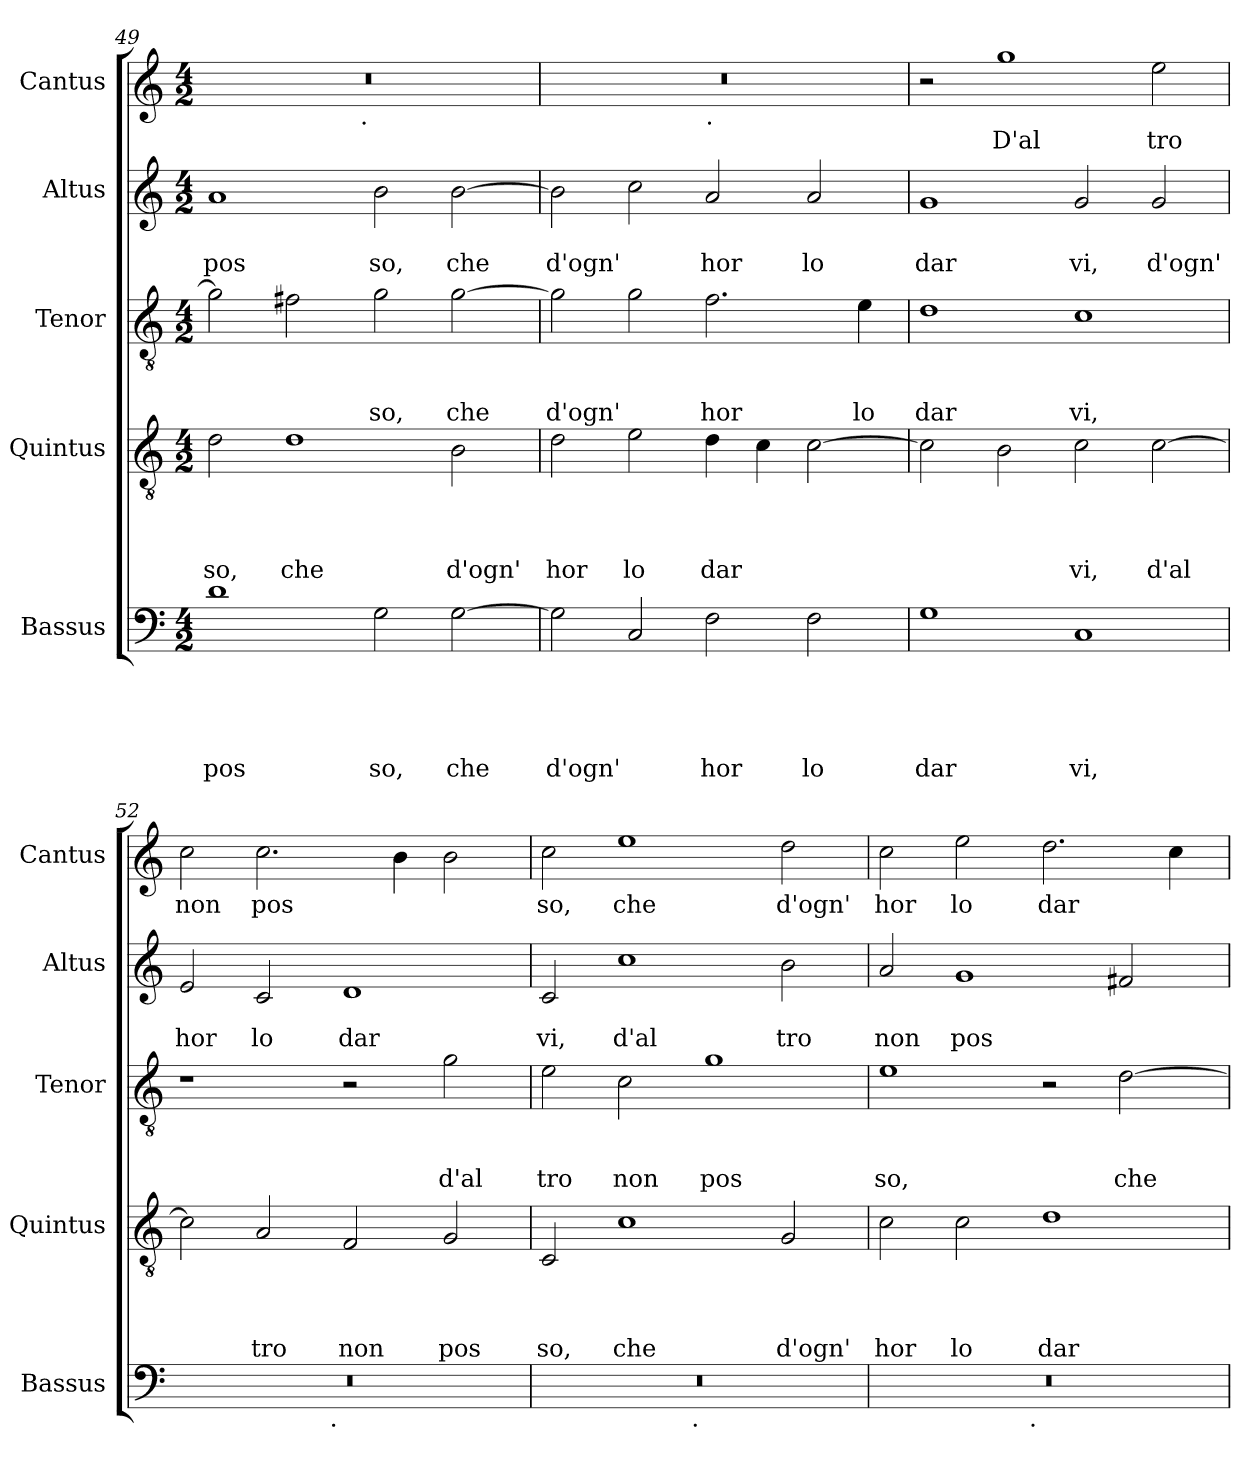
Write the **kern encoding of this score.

**kern	**text	**text	**text	**text	**text	**kern	**text	**text	**text	**text	**kern	**text	**text	**text	**kern	**text	**text	**kern	**text
*part5	*part5	*part5	*part5	*part5	*part5	*part4	*part4	*part4	*part4	*part4	*part3	*part3	*part3	*part3	*part2	*part2	*part2	*part1	*part1
*staff5	*staff5	*staff5	*staff5	*staff5	*staff5	*staff4	*staff4	*staff4	*staff4	*staff4	*staff3	*staff3	*staff3	*staff3	*staff2	*staff2	*staff2	*staff1	*staff1
*I"Bassus	*	*	*	*	*	*I"Quintus	*	*	*	*	*I"Tenor	*	*	*	*I"Altus	*	*	*I"Cantus	*
*I'Bassus	*	*	*	*	*	*I'Quintus	*	*	*	*	*I'Tenor	*	*	*	*I'Altus	*	*	*I'Cantus	*
*clefF4	*	*	*	*	*	*clefGv2	*	*	*	*	*clefGv2	*	*	*	*clefG2	*	*	*clefG2	*
*k[]	*	*	*	*	*	*k[]	*	*	*	*	*k[]	*	*	*	*k[]	*	*	*k[]	*
*C:	*	*	*	*	*	*C:	*	*	*	*	*C:	*	*	*	*C:	*	*	*C:	*
*M4/2	*	*	*	*	*	*M4/2	*	*	*	*	*M4/2	*	*	*	*M4/2	*	*	*M4/2	*
=49	=49	=49	=49	=49	=49	=49	=49	=49	=49	=49	=49	=49	=49	=49	=49	=49	=49	=49	=49
!	!	!	!	!	!LO:LY:b	!	!	!	!	!LO:LY:b	!	!	!	!	!	!	!LO:LY:b	!	!
*	*	*	*	*	*	*	*	*	*	*	*	*	*	*	*	*	*	*^	*
1d	.	.	.	.	pos	2d\	.	.	.	so,	2g\]	.	.	.	1a	.	pos	0r	2ryy	.
!	!	!	!	!	!	!	!	!	!	!LO:LY:b	!	!	!	!	!	!	!	!	!	!
.	.	.	.	.	.	1d	.	.	.	che	2f#\	.	.	.	.	.	.	.	4...ryy	.
!	!	!	!	!	!	!	!	!	!	!	!	!	!	!	!	!	!	!	!LO:TX:b:t=.	!
.	.	.	.	.	.	.	.	.	.	.	.	.	.	.	.	.	.	.	1ryy	.
!	!	!	!	!	!LO:LY:b	!	!	!	!	!	!	!	!	!LO:LY:b	!	!	!LO:LY:b	!	!	!
2G\	.	.	.	.	so,	.	.	.	.	.	2g\	.	.	so,	2b\	.	so,	.	.	.
!	!	!	!	!	!LO:LY:b	!	!	!	!	!LO:LY:b	!	!	!	!LO:LY:b	!	!	!LO:LY:b	!	!	!
[>2G\	.	.	.	.	che	2B\	.	.	.	d'ogn'	[>2g\	.	.	che	[>2b\	.	che	.	.	.
.	.	.	.	.	.	.	.	.	.	.	.	.	.	.	.	.	.	.	32ryy	.
=50	=50	=50	=50	=50	=50	=50	=50	=50	=50	=50	=50	=50	=50	=50	=50	=50	=50	=50	=50	=50
!	!	!	!	!	!LO:LY:b	!	!	!	!	!LO:LY:b	!	!	!	!LO:LY:b	!	!	!LO:LY:b	!	!	!
2G\]	.	.	.	.	d'ogn'	2d\	.	.	.	hor	2g\]	.	.	d'ogn'	2b\]	.	d'ogn'	0r	1ryy	.
!	!	!	!	!	!	!	!	!	!	!LO:LY:b	!	!	!	!	!	!	!	!	!	!
2C/	.	.	.	.	.	2e\	.	.	.	lo	2g\	.	.	.	2cc\	.	.	.	.	.
!	!	!	!	!	!	!	!	!	!	!	!	!	!	!	!	!	!	!	!LO:TX:b:t=.	!
!	!	!	!	!	!LO:LY:b	!	!	!	!	!LO:LY:b	!	!	!	!LO:LY:b	!	!	!LO:LY:b	!	!	!
2F\	.	.	.	.	hor	4d\	.	.	.	dar	2.f\	.	.	hor	2a/	.	hor	.	1ryy	.
.	.	.	.	.	.	4c\	.	.	.	.	.	.	.	.	.	.	.	.	.	.
!	!	!	!	!	!LO:LY:b	!	!	!	!	!	!	!	!	!	!	!	!LO:LY:b	!	!	!
2F\	.	.	.	.	lo	[>2c\	.	.	.	.	.	.	.	.	2a/	.	lo	.	.	.
!	!	!	!	!	!	!	!	!	!	!	!	!	!	!LO:LY:b	!	!	!	!	!	!
.	.	.	.	.	.	.	.	.	.	.	4e\	.	.	lo	.	.	.	.	.	.
=51	=51	=51	=51	=51	=51	=51	=51	=51	=51	=51	=51	=51	=51	=51	=51	=51	=51	=51	=51	=51
!	!	!	!	!	!LO:LY:b	!	!	!	!	!	!	!	!	!LO:LY:b	!	!	!LO:LY:b	!	!	!
*	*	*	*	*	*	*	*	*	*	*	*	*	*	*	*	*	*	*v	*v	*
1G	.	.	.	.	dar	2c\]	.	.	.	.	1d	.	.	dar	1g	.	dar	2r	.
!	!	!	!	!	!	!	!	!	!	!	!	!	!	!	!	!	!	!	!LO:LY:b
.	.	.	.	.	.	2B\	.	.	.	.	.	.	.	.	.	.	.	1gg	D'al
!	!	!	!	!	!LO:LY:b	!	!	!	!	!LO:LY:b	!	!	!	!LO:LY:b	!	!	!LO:LY:b	!	!
1C	.	.	.	.	vi,	2c\	.	.	.	vi,	1c	.	.	vi,	2g/	.	vi,	.	.
!	!	!	!	!	!	!	!	!	!	!LO:LY:b	!	!	!	!	!	!	!LO:LY:b	!	!LO:LY:b
.	.	.	.	.	.	[>2c\	.	.	.	d'al	.	.	.	.	2g/	.	d'ogn'	2ee\	tro
=52	=52	=52	=52	=52	=52	=52	=52	=52	=52	=52	=52	=52	=52	=52	=52	=52	=52	=52	=52
!	!	!	!	!	!	!	!	!	!	!	!	!	!	!	!	!	!LO:LY:b	!	!LO:LY:b
*^	*	*	*	*	*	*	*	*	*	*	*	*	*	*	*	*	*	*	*
0r	2ryy	.	.	.	.	.	2c\]	.	.	.	.	1r	.	.	.	2e/	.	hor	2cc\	non
!	!	!	!	!	!	!	!	!	!	!	!LO:LY:b	!	!	!	!	!	!	!LO:LY:b	!	!LO:LY:b
.	4...ryy	.	.	.	.	.	2A/	.	.	.	tro	.	.	.	.	2c/	.	lo	2.cc\	pos
!	!LO:TX:b:t=.	!	!	!	!	!	!	!	!	!	!	!	!	!	!	!	!	!	!	!
.	1ryy	.	.	.	.	.	.	.	.	.	.	.	.	.	.	.	.	.	.	.
!	!	!	!	!	!	!	!	!	!	!	!LO:LY:b	!	!	!	!	!	!	!LO:LY:b	!	!
.	.	.	.	.	.	.	2F/	.	.	.	non	2r	.	.	.	1d	.	dar	.	.
.	.	.	.	.	.	.	.	.	.	.	.	.	.	.	.	.	.	.	4b\	.
!	!	!	!	!	!	!	!	!	!	!	!LO:LY:b	!	!	!	!LO:LY:b	!	!	!	!	!
.	.	.	.	.	.	.	2G/	.	.	.	pos	2g\	.	.	d'al	.	.	.	2b\	.
.	32ryy	.	.	.	.	.	.	.	.	.	.	.	.	.	.	.	.	.	.	.
=53	=53	=53	=53	=53	=53	=53	=53	=53	=53	=53	=53	=53	=53	=53	=53	=53	=53	=53	=53	=53
!	!	!	!	!	!	!	!	!	!	!	!LO:LY:b	!	!	!	!LO:LY:b	!	!	!LO:LY:b	!	!LO:LY:b
0r	2ryy	.	.	.	.	.	2C/	.	.	.	so,	2e\	.	.	tro	2c/	.	vi,	2cc\	so,
!	!	!	!	!	!	!	!	!	!	!	!LO:LY:b	!	!	!	!LO:LY:b	!	!	!LO:LY:b	!	!LO:LY:b
.	4...ryy	.	.	.	.	.	1c	.	.	.	che	2c\	.	.	non	1cc	.	d'al	1ee	che
!	!LO:TX:b:t=.	!	!	!	!	!	!	!	!	!	!	!	!	!	!	!	!	!	!	!
.	1ryy	.	.	.	.	.	.	.	.	.	.	.	.	.	.	.	.	.	.	.
!	!	!	!	!	!	!	!	!	!	!	!	!	!	!	!LO:LY:b	!	!	!	!	!
.	.	.	.	.	.	.	.	.	.	.	.	1g	.	.	pos	.	.	.	.	.
!	!	!	!	!	!	!	!	!	!	!	!LO:LY:b	!	!	!	!	!	!	!LO:LY:b	!	!LO:LY:b
.	.	.	.	.	.	.	2G/	.	.	.	d'ogn'	.	.	.	.	2b\	.	tro	2dd\	d'ogn'
.	32ryy	.	.	.	.	.	.	.	.	.	.	.	.	.	.	.	.	.	.	.
=54	=54	=54	=54	=54	=54	=54	=54	=54	=54	=54	=54	=54	=54	=54	=54	=54	=54	=54	=54	=54
!	!	!	!	!	!	!	!	!	!	!	!LO:LY:b	!	!	!	!LO:LY:b	!	!	!LO:LY:b	!	!LO:LY:b
0r	2ryy	.	.	.	.	.	2c\	.	.	.	hor	1e	.	.	so,	2a/	.	non	2cc\	hor
!	!	!	!	!	!	!	!	!	!	!	!LO:LY:b	!	!	!	!	!	!	!LO:LY:b	!	!LO:LY:b
.	4...ryy	.	.	.	.	.	2c\	.	.	.	lo	.	.	.	.	1g	.	pos	2ee\	lo
!	!LO:TX:b:t=.	!	!	!	!	!	!	!	!	!	!	!	!	!	!	!	!	!	!	!
.	1ryy	.	.	.	.	.	.	.	.	.	.	.	.	.	.	.	.	.	.	.
!	!	!	!	!	!	!	!	!	!	!	!LO:LY:b	!	!	!	!	!	!	!	!	!LO:LY:b
.	.	.	.	.	.	.	1d	.	.	.	dar	2r	.	.	.	.	.	.	2.dd\	dar
!	!	!	!	!	!	!	!	!	!	!	!	!	!	!	!LO:LY:b	!	!	!	!	!
.	.	.	.	.	.	.	.	.	.	.	.	[<2d\	.	.	che	2f#/	.	.	.	.
.	.	.	.	.	.	.	.	.	.	.	.	.	.	.	.	.	.	.	4cc\	.
.	32ryy	.	.	.	.	.	.	.	.	.	.	.	.	.	.	.	.	.	.	.
*v	*v	*	*	*	*	*	*	*	*	*	*	*	*	*	*	*	*	*	*	*
=	=	=	=	=	=	=	=	=	=	=	=	=	=	=	=	=	=	=	=
*-	*-	*-	*-	*-	*-	*-	*-	*-	*-	*-	*-	*-	*-	*-	*-	*-	*-	*-	*-
